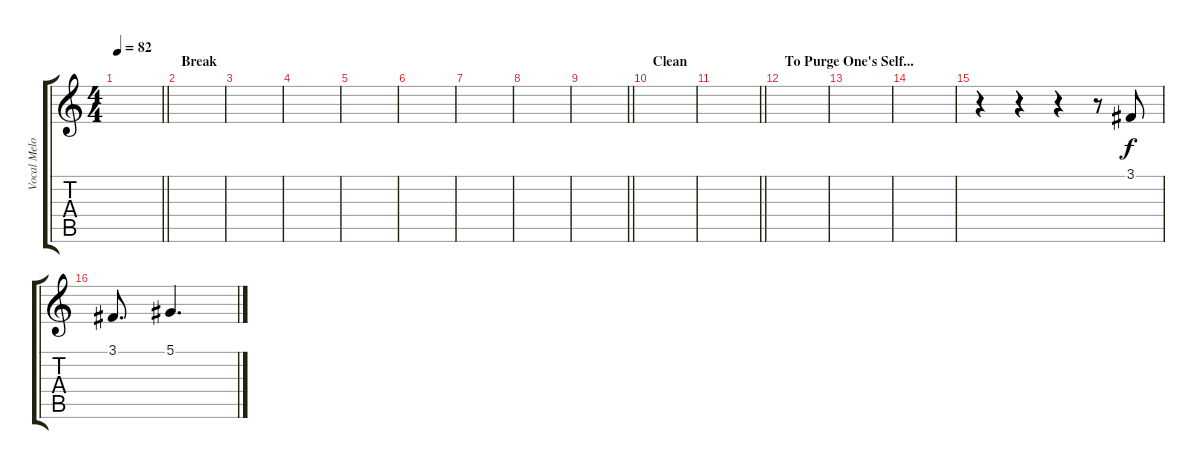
\track ("Vocal Melody " "Vocal Melo") {instrument tenorsax}
\staff {score tabs}
\tuning (Eb4 Bb3 Gb3 Db3 Ab2 Db2) {hide}
\ts (4 4)
\tempo 82
\clef g2
\barLineRight lightlight
\ks c
|
\section ("" "Break")
|
|
|
|
|
|
|
\barLineRight lightlight
|
\section ("" "Clean")
|
\barLineRight lightlight
|
\section ("" "To Purge One's Self...")
|
|
|
r.4 r.4 r.4 r.8 3.1.8{dy f} |
3.1.8{d} 5.1.4{d}
